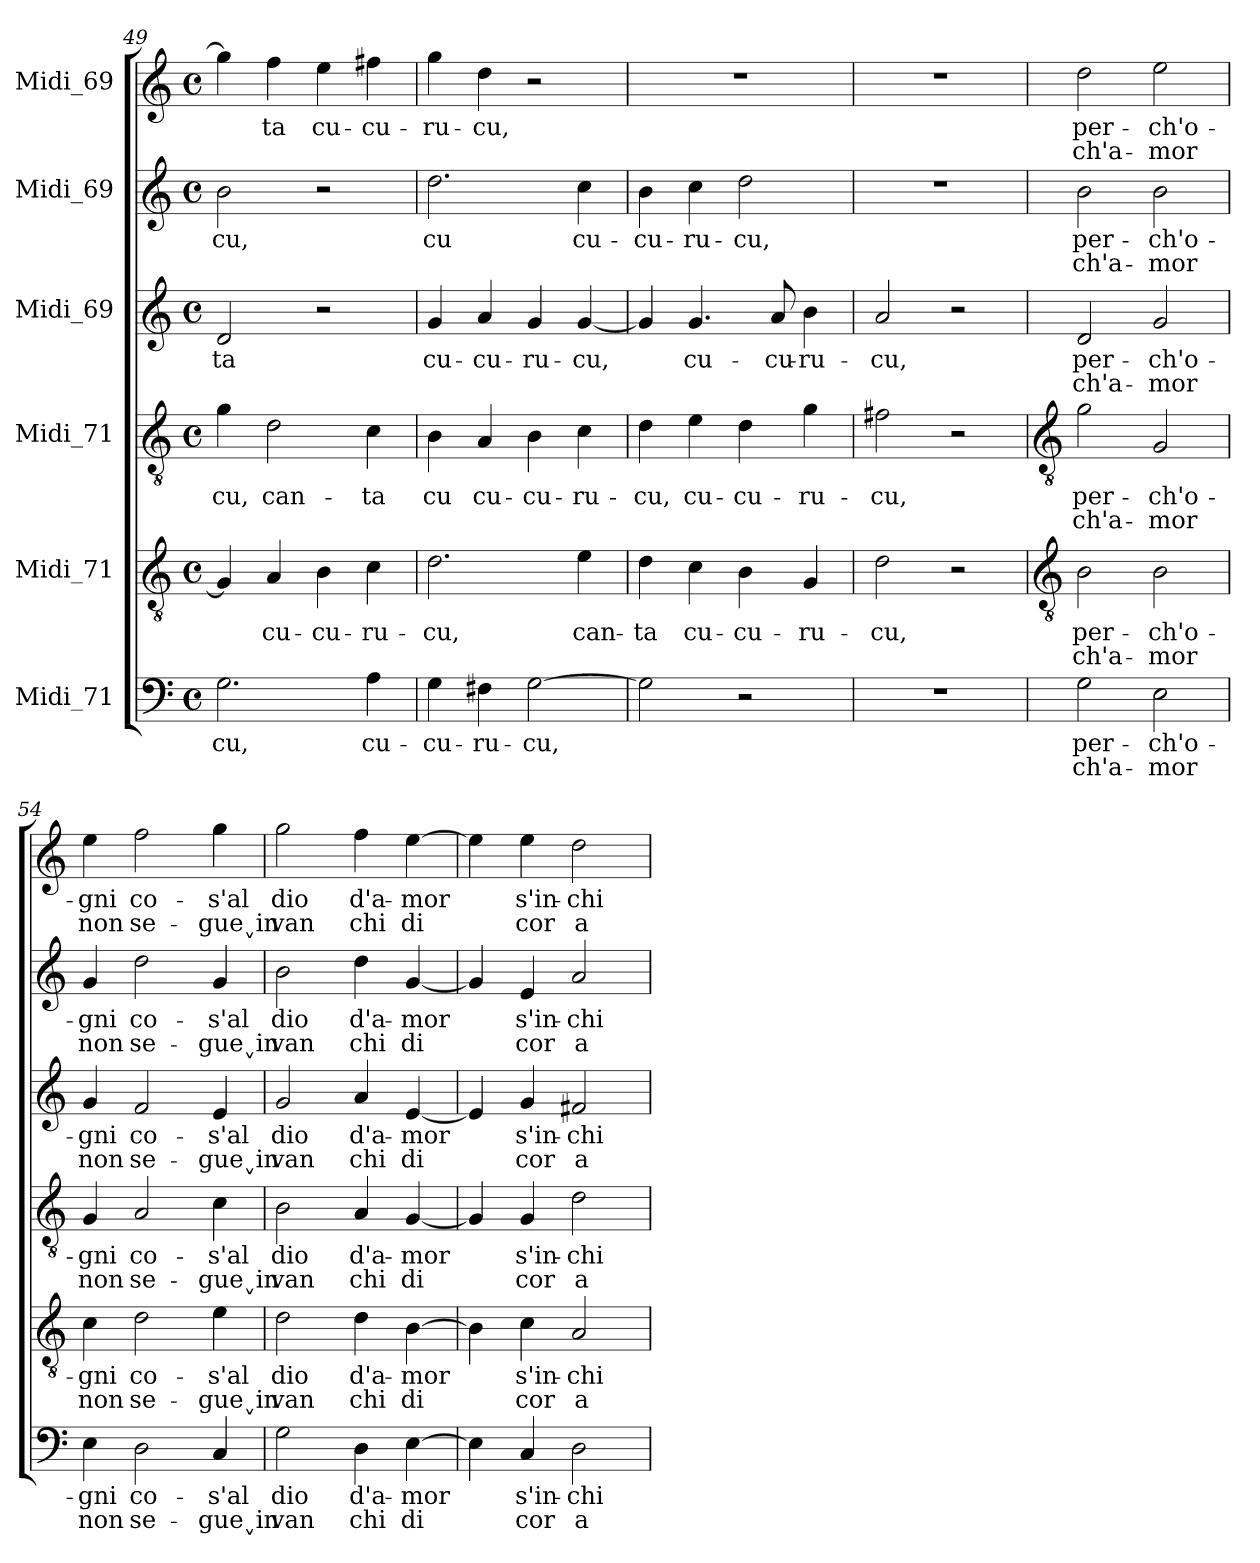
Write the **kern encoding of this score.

**kern	**text	**text	**kern	**text	**text	**kern	**text	**text	**kern	**text	**text	**kern	**text	**text	**kern	**text	**text
*part6	*part6	*part6	*part5	*part5	*part5	*part4	*part4	*part4	*part3	*part3	*part3	*part2	*part2	*part2	*part1	*part1	*part1
*staff6	*staff6	*staff6	*staff5	*staff5	*staff5	*staff4	*staff4	*staff4	*staff3	*staff3	*staff3	*staff2	*staff2	*staff2	*staff1	*staff1	*staff1
*I"Midi_71	*	*	*I"Midi_71	*	*	*I"Midi_71	*	*	*I"Midi_69	*	*	*I"Midi_69	*	*	*I"Midi_69	*	*
!!LO:LB:g=z
*clefF4	*	*	*clefGv2	*	*	*clefGv2	*	*	*clefG2	*	*	*clefG2	*	*	*clefG2	*	*
*k[]	*	*	*k[]	*	*	*k[]	*	*	*k[]	*	*	*k[]	*	*	*k[]	*	*
*C:	*	*	*C:	*	*	*C:	*	*	*C:	*	*	*C:	*	*	*C:	*	*
*M4/4	*	*	*M4/4	*	*	*M4/4	*	*	*M4/4	*	*	*M4/4	*	*	*M4/4	*	*
*met(c)	*	*	*met(c)	*	*	*met(c)	*	*	*met(c)	*	*	*met(c)	*	*	*met(c)	*	*
=49	=49	=49	=49	=49	=49	=49	=49	=49	=49	=49	=49	=49	=49	=49	=49	=49	=49
!	!LO:LY:b	!	!	!	!	!	!LO:LY:b	!	!	!LO:LY:b	!	!	!LO:LY:b	!	!	!	!
2.G	-cu,	.	4G]	.	.	4g	-cu,	.	2d	-ta	.	2b	-cu,	.	4gg]	.	.
!	!	!	!	!LO:LY:b	!	!	!LO:LY:b	!	!	!	!	!	!	!	!	!LO:LY:b	!
.	.	.	4A	cu-	.	2d	can-	.	.	.	.	.	.	.	4ff	ta	.
!	!	!	!	!LO:LY:b	!	!	!	!	!	!	!	!	!	!	!	!LO:LY:b	!
.	.	.	4B	-cu-	.	.	.	.	2r	.	.	2r	.	.	4ee	cu-	.
!	!LO:LY:b	!	!	!LO:LY:b	!	!	!LO:LY:b	!	!	!	!	!	!	!	!	!LO:LY:b	!
4A	cu-	.	4c	-ru-	.	4c	-ta	.	.	.	.	.	.	.	4ff#X	-cu-	.
=50	=50	=50	=50	=50	=50	=50	=50	=50	=50	=50	=50	=50	=50	=50	=50	=50	=50
!	!LO:LY:b	!	!	!LO:LY:b	!	!	!LO:LY:b	!	!	!LO:LY:b	!	!	!LO:LY:b	!	!	!LO:LY:b	!
4G	-cu-	.	2.d	-cu,	.	4B	cu	.	4g	cu-	.	2.dd	cu	.	4gg	-ru-	.
!	!LO:LY:b	!	!	!	!	!	!LO:LY:b	!	!	!LO:LY:b	!	!	!	!	!	!LO:LY:b	!
4F#X	-ru-	.	.	.	.	4A	cu-	.	4a	-cu-	.	.	.	.	4dd	-cu,	.
!	!LO:LY:b	!	!	!	!	!	!LO:LY:b	!	!	!LO:LY:b	!	!	!	!	!	!	!
[2G	-cu,	.	.	.	.	4B	-cu-	.	4g	-ru-	.	.	.	.	2r	.	.
!	!	!	!	!LO:LY:b	!	!	!LO:LY:b	!	!	!LO:LY:b	!	!	!LO:LY:b	!	!	!	!
.	.	.	4e	can-	.	4c	-ru-	.	[4g	-cu,	.	4cc	cu-	.	.	.	.
=51	=51	=51	=51	=51	=51	=51	=51	=51	=51	=51	=51	=51	=51	=51	=51	=51	=51
!	!	!	!	!LO:LY:b	!	!	!LO:LY:b	!	!	!	!	!	!LO:LY:b	!	!	!	!
2G]	.	.	4d	-ta	.	4d	-cu,	.	4g]	.	.	4b	-cu-	.	1r	.	.
!	!	!	!	!LO:LY:b	!	!	!LO:LY:b	!	!	!LO:LY:b	!	!	!LO:LY:b	!	!	!	!
.	.	.	4c	cu-	.	4e	cu-	.	4.g	cu-	.	4cc	-ru-	.	.	.	.
!	!	!	!	!LO:LY:b	!	!	!LO:LY:b	!	!	!	!	!	!LO:LY:b	!	!	!	!
2r	.	.	4B	-cu-	.	4d	-cu-	.	.	.	.	2dd	-cu,	.	.	.	.
!	!	!	!	!	!	!	!	!	!	!LO:LY:b	!	!	!	!	!	!	!
.	.	.	.	.	.	.	.	.	8a	-cu-	.	.	.	.	.	.	.
!	!	!	!	!LO:LY:b	!	!	!LO:LY:b	!	!	!LO:LY:b	!	!	!	!	!	!	!
.	.	.	4G	-ru-	.	4g	-ru-	.	4b	-ru-	.	.	.	.	.	.	.
=52	=52	=52	=52	=52	=52	=52	=52	=52	=52	=52	=52	=52	=52	=52	=52	=52	=52
!	!	!	!	!LO:LY:b	!	!	!LO:LY:b	!	!	!LO:LY:b	!	!	!	!	!	!	!
1r	.	.	2d	-cu,	.	2f#X	-cu,	.	2a	-cu,	.	1r	.	.	1r	.	.
.	.	.	2r	.	.	2r	.	.	2r	.	.	.	.	.	.	.	.
!!LO:LB:g=z
=53	=53	=53	=53	=53	=53	=53	=53	=53	=53	=53	=53	=53	=53	=53	=53	=53	=53
*	*	*	*clefGv2	*	*	*clefGv2	*	*	*	*	*	*	*	*	*	*	*
!	!LO:LY:b	!LO:LY:b	!	!LO:LY:b	!LO:LY:b	!	!LO:LY:b	!LO:LY:b	!	!LO:LY:b	!LO:LY:b	!	!LO:LY:b	!LO:LY:b	!	!LO:LY:b	!LO:LY:b
2G	per-	-ch'a-	2B	per-	-ch'a-	2g	per-	-ch'a-	2d	per-	-ch'a-	2b	per-	-ch'a-	2dd	per-	-ch'a-
!	!LO:LY:b	!LO:LY:b	!	!LO:LY:b	!LO:LY:b	!	!LO:LY:b	!LO:LY:b	!	!LO:LY:b	!LO:LY:b	!	!LO:LY:b	!LO:LY:b	!	!LO:LY:b	!LO:LY:b
2E	-ch'o-	-mor	2B	-ch'o-	-mor	2G	-ch'o-	-mor	2g	-ch'o-	-mor	2b	-ch'o-	-mor	2ee	-ch'o-	-mor
=54	=54	=54	=54	=54	=54	=54	=54	=54	=54	=54	=54	=54	=54	=54	=54	=54	=54
!	!LO:LY:b	!LO:LY:b	!	!LO:LY:b	!LO:LY:b	!	!LO:LY:b	!LO:LY:b	!	!LO:LY:b	!LO:LY:b	!	!LO:LY:b	!LO:LY:b	!	!LO:LY:b	!LO:LY:b
4E	gni	non	4c	gni	non	4G	gni	non	4g	gni	non	4g	gni	non	4ee	gni	non
!	!LO:LY:b	!LO:LY:b	!	!LO:LY:b	!LO:LY:b	!	!LO:LY:b	!LO:LY:b	!	!LO:LY:b	!LO:LY:b	!	!LO:LY:b	!LO:LY:b	!	!LO:LY:b	!LO:LY:b
2D	co-	-se-	2d	co-	-se-	2A	co-	-se-	2f	co-	-se-	2dd	co-	-se-	2ff	co-	-se-
!	!LO:LY:b	!LO:LY:b	!	!LO:LY:b	!LO:LY:b	!	!LO:LY:b	!LO:LY:b	!	!LO:LY:b	!LO:LY:b	!	!LO:LY:b	!LO:LY:b	!	!LO:LY:b	!LO:LY:b
4C	-s'al	gueˬin	4e	-s'al	gueˬin	4c	-s'al	gueˬin	4e	-s'al	gueˬin	4g	-s'al	gueˬin	4gg	-s'al	gueˬin
=55	=55	=55	=55	=55	=55	=55	=55	=55	=55	=55	=55	=55	=55	=55	=55	=55	=55
!	!LO:LY:b	!LO:LY:b	!	!LO:LY:b	!LO:LY:b	!	!LO:LY:b	!LO:LY:b	!	!LO:LY:b	!LO:LY:b	!	!LO:LY:b	!LO:LY:b	!	!LO:LY:b	!LO:LY:b
2G	dio	van	2d	dio	van	2B	dio	van	2g	dio	van	2b	dio	van	2gg	dio	van
!	!LO:LY:b	!LO:LY:b	!	!LO:LY:b	!LO:LY:b	!	!LO:LY:b	!LO:LY:b	!	!LO:LY:b	!LO:LY:b	!	!LO:LY:b	!LO:LY:b	!	!LO:LY:b	!LO:LY:b
4D	d'a-	-chi	4d	d'a-	-chi	4A	d'a-	-chi	4a	d'a-	-chi	4dd	d'a-	-chi	4ff	d'a-	-chi
!	!LO:LY:b	!LO:LY:b	!	!LO:LY:b	!LO:LY:b	!	!LO:LY:b	!LO:LY:b	!	!LO:LY:b	!LO:LY:b	!	!LO:LY:b	!LO:LY:b	!	!LO:LY:b	!LO:LY:b
[4E	mor	di	[4B	mor	di	[4G	mor	di	[4e	mor	di	[4g	mor	di	[4ee	mor	di
=56	=56	=56	=56	=56	=56	=56	=56	=56	=56	=56	=56	=56	=56	=56	=56	=56	=56
4E]	.	.	4B]	.	.	4G]	.	.	4e]	.	.	4g]	.	.	4ee]	.	.
!	!LO:LY:b	!LO:LY:b	!	!LO:LY:b	!LO:LY:b	!	!LO:LY:b	!LO:LY:b	!	!LO:LY:b	!LO:LY:b	!	!LO:LY:b	!LO:LY:b	!	!LO:LY:b	!LO:LY:b
4C	s'in-	-cor	4c	s'in-	-cor	4G	s'in-	-cor	4g	s'in-	-cor	4e	s'in-	-cor	4ee	s'in-	-cor
!	!LO:LY:b	!LO:LY:b	!	!LO:LY:b	!LO:LY:b	!	!LO:LY:b	!LO:LY:b	!	!LO:LY:b	!LO:LY:b	!	!LO:LY:b	!LO:LY:b	!	!LO:LY:b	!LO:LY:b
2D	chi-	-a-	2A	chi-	-a-	2d	chi-	-a-	2f#X	chi-	-a-	2a	chi-	-a-	2dd	chi-	-a-
=	=	=	=	=	=	=	=	=	=	=	=	=	=	=	=	=	=
*-	*-	*-	*-	*-	*-	*-	*-	*-	*-	*-	*-	*-	*-	*-	*-	*-	*-
